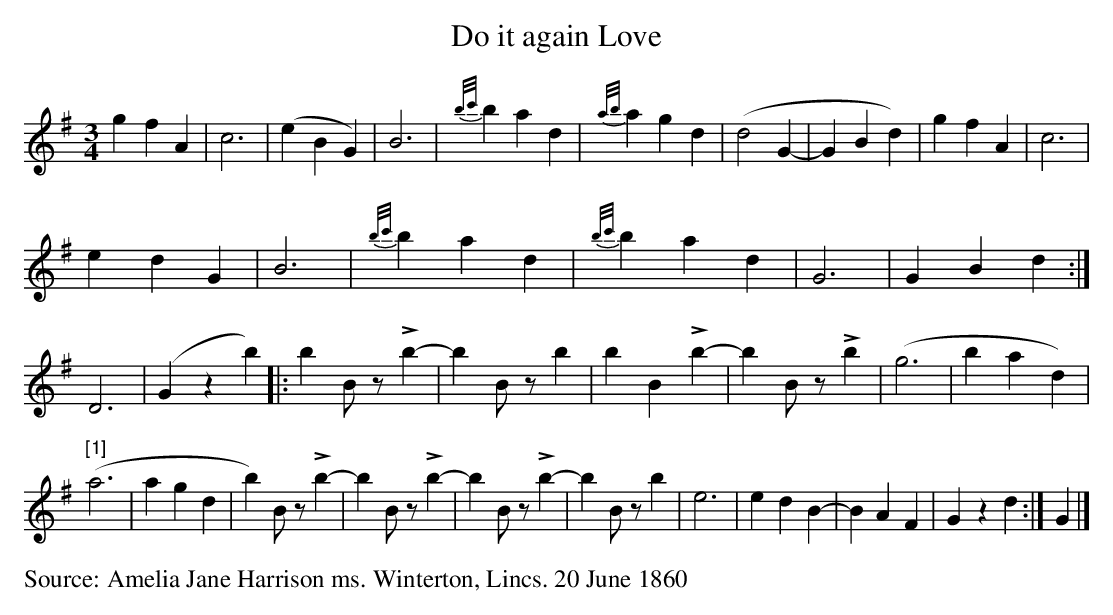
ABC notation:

X:1
T:Do it again Love
M:3/4
L:1/4
K:G
gfA|c3|(eBG)|B3|{b/c'/}bad|{a/b/}agd|(d2G-|GBd)|gfA|c3|
edG|B3|{b/c'/}bad|{b/c'/}bad|G3|GBd:|
D3|(Gzb)||:bB/z/!accent!b-|bB/z/b|bB!accent!b-|bB/z/!accent!b|\
(g3|bad)|
("^[1]"a3|agd|b)B/z/!accent!b-|bB/z/!accent!b-|bB/z/!accent!b-|bB/z/b|e3|\
edB-|BAF|Gzd:|G|]
